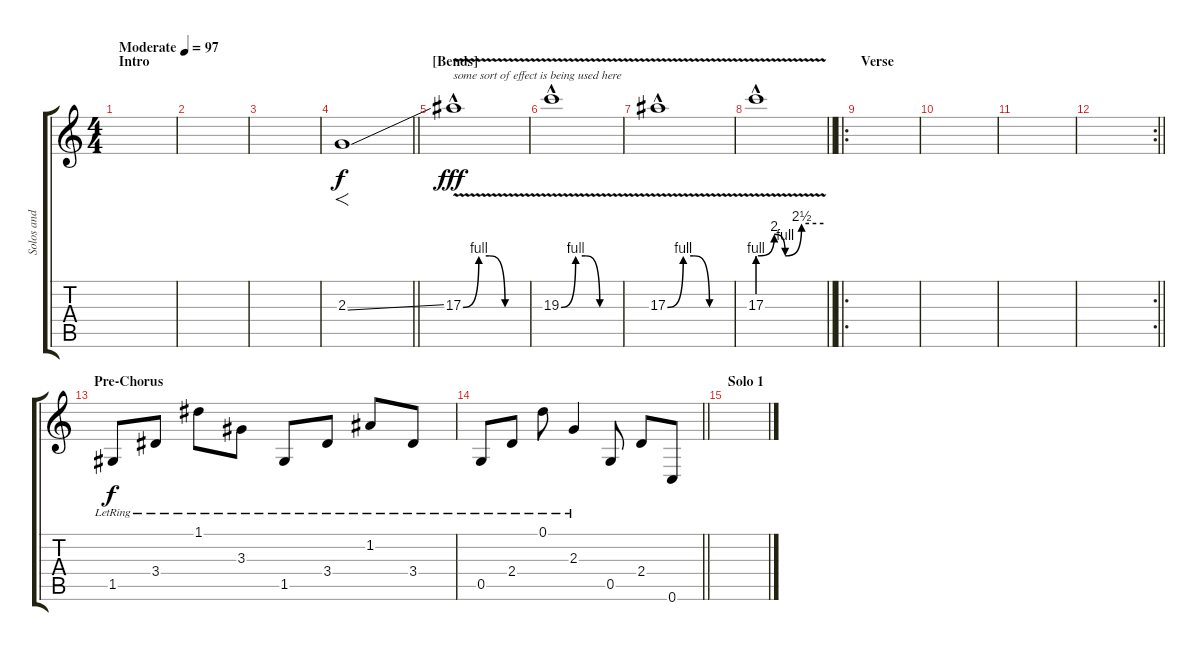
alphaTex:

\track ("Solos and Background" "Solos and ") {instrument overdrivenguitar}
\staff {score tabs}
\tuning (D4 A3 F3 C3 G2 C2) {hide}
\ts (4 4)
\section ("" "Intro")
\tempo (97 "Moderate")
\clef g2
\ks c
|
|
|
\barLineRight lightlight
2.3{ss}.1{f} |
\section ("" "[Bends]")
17.3{be (custom 0 0 15 4 25 4 40 0 60 0) v hac}.1{txt "some sort of effect is being used here" dy fff} |
19.3{be (custom 0 0 15 4 25 4 40 0 60 0) v hac}.1 |
17.3{be (custom 0 0 15 4 25 4 40 0 60 0) v hac}.1 |
\barLineRight lightlight
17.3{be (custom 0 4 15 8 25 4 40 10 60 10) v hac}.1 |
\ro
\section ("" "Verse")
|
|
|
\rc 2
\barLineRight lightlight
|
\section ("" "Pre-Chorus")
1.5{lr}.8{dy f} 3.4{lr}.8 1.1{lr}.8 3.3{lr}.8 1.5{lr}.8 3.4{lr}.8 1.2{lr}.8 3.4{lr}.8 |
\barLineRight lightlight
0.5{lr}.8 2.4{lr}.8 0.1{lr}.8 2.3{lr}.4 0.5.8 2.4.8 0.6.8 |
\section ("" "Solo 1")
